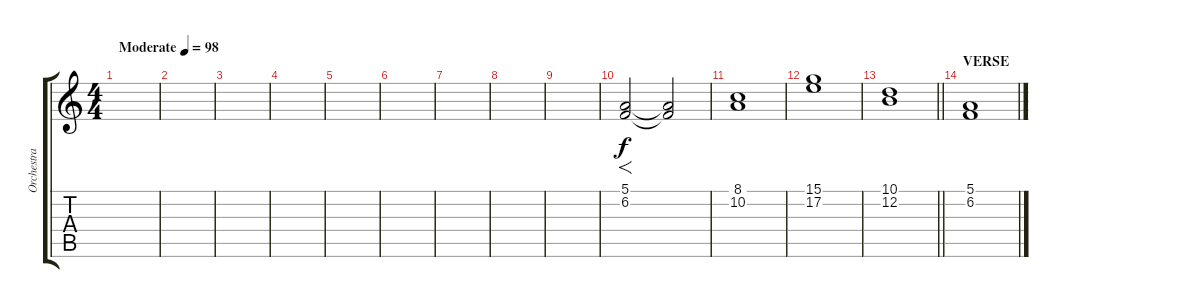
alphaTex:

\track ("Orchestra" "Orchestra") {instrument stringensemble2}
\staff {score tabs}
\tuning (E4 B3 G3 D3 A2 E2) {hide}
\ts (4 4)
\tempo (98 "Moderate")
\clef g2
\ks c
|
|
|
|
|
|
|
|
|
(5.1 6.2).2{f} (5.1{t} 6.2{t}).2 |
(8.1 10.2).1 |
(15.1 17.2).1 |
\barLineRight lightlight
(10.1 12.2).1 |
\section ("" "VERSE")
(5.1 6.2).1{volume 0}
